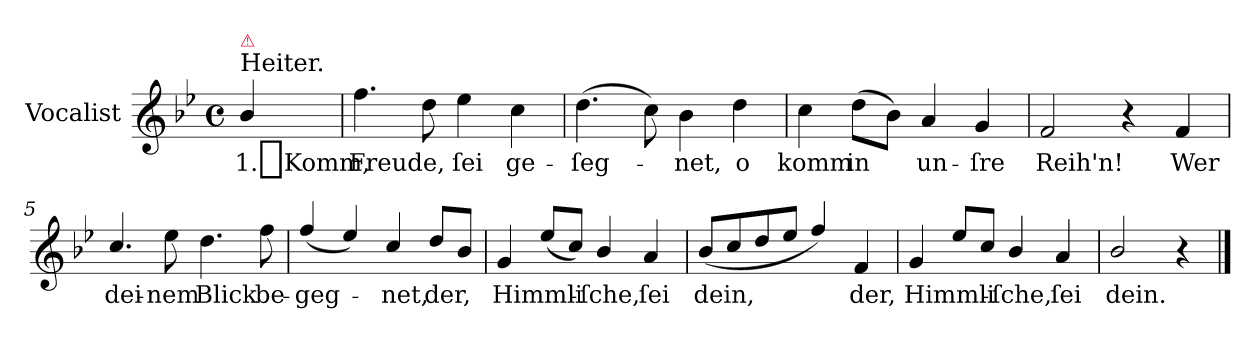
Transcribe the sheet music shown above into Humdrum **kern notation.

**kern	**text
*part1	*part1
*staff1	*staff1
*I"Vocalist	*
*clefG2	*
*k[b-e-]	*
*B-:	*
*M4/4	*
*met(c)	*
=	=
!LO:TX:a:t=Heiter.	!
!LO:TX:a:color=crimson:t=⚠	!
4b-/	1._Komm,
=1	=1
4.ff	Freude,
8dd	.
4ee-	ſei
4cc	ge-
=2	=2
(4.dd	-ſeg-
8cc)	.
4b-	-net,
4dd	o
=3	=3
4cc	komm
(8ddL	in
8b-J)	.
4a	un-
4g	-ſre
=4	=4
2f	Reih'n!
4r	.
4f	Wer
=5	=5
4.cc/	dei-
8ee-	-nem
4.dd	Blick
8ff	be-
=6	=6
(4ff/	-geg-
4ee-/)	.
4cc/	-net,
8dd/L	der,
8b-J	.
=7	=7
4g	Himmli-
(8ee-/L	.
8ccJ)	.
4b-/	-ſche,
4a	ſei
=8	=8
(>8b-/L	dein,
8cc	.
8dd	.
8ee-J	.
4ff/)	.
4f	der,
=9	=9
4g	Himmli-
8ee-/L	.
8ccJ	.
4b-/	-ſche,
4a	ſei
=10	=10
2b-/	dein.
4r	.
==	==
*-	*-
